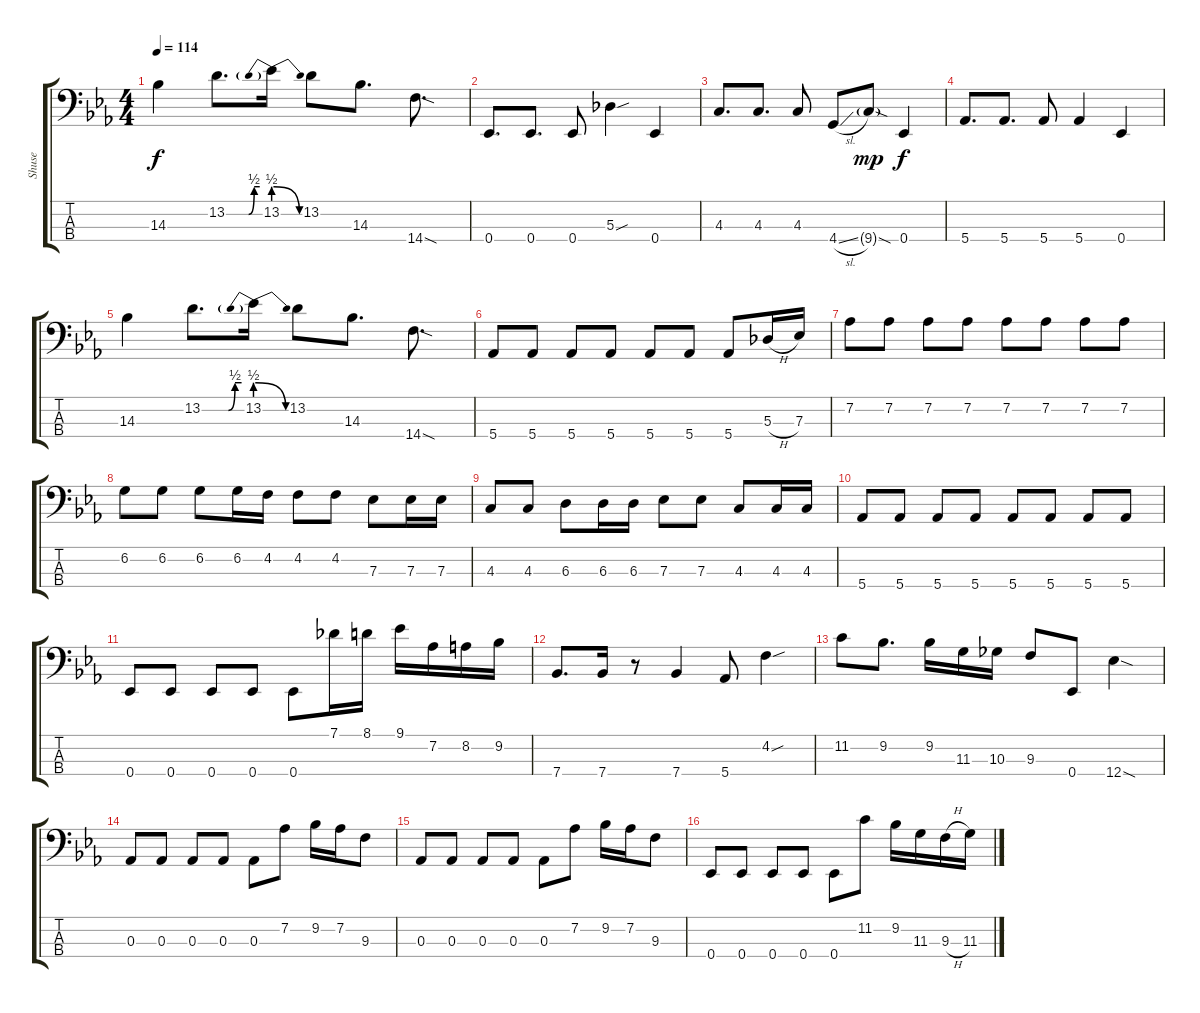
\track ("Shuse" "Shuse") {instrument electricbasspick}
\staff {score tabs}
\tuning (Gb2 Db2 Ab1 Eb1) {hide}
\ts (4 4)
\tempo 114
\clef f4
\ks eb
14.3.4{dy f} 13.2{be (custom 0 0 40 0 50 2 60 2)}.8{d} 13.2{be (prebendrelease 0 2 60 0)}.16 13.2.8 14.3.8{d} 14.4{sod}.8{d} |
0.4.8{d} 0.4.8{d} 0.4.8 5.3{sou}.4 0.4.4 |
4.3.8{d} 4.3.8{d} 4.3.8 4.4{sl}.8 9.4{sod g}.8{dy mp} 0.4.4{dy f} |
5.4.8{d} 5.4.8{d} 5.4.8 5.4.4 0.4.4 |
14.3.4 13.2{be (custom 0 0 40 0 50 2 60 2)}.8{d} 13.2{be (prebendrelease 0 2 60 0)}.16 13.2.8 14.3.8{d} 14.4{sod}.8{d} |
5.4.8 5.4.8 5.4.8 5.4.8 5.4.8 5.4.8 5.4.8 5.3{h}.16 7.3.16 |
7.2.8 7.2.8 7.2.8 7.2.8 7.2.8 7.2.8 7.2.8 7.2.8 |
6.2.8 6.2.8 6.2.8 6.2.16 4.2.16 4.2.8 4.2.8 7.3.8 7.3.16 7.3.16 |
4.3.8 4.3.8 6.3.8 6.3.16 6.3.16 7.3.8 7.3.8 4.3.8 4.3.16 4.3.16 |
5.4.8 5.4.8 5.4.8 5.4.8 5.4.8 5.4.8 5.4.8 5.4.8 |
0.4.8 0.4.8 0.4.8 0.4.8 0.4.8 7.1.16 8.1.16 9.1.16 7.2.16 8.2.16 9.2.16 |
7.4.8{d} 7.4.16 r.8 7.4.4 5.4.8 4.2{sou}.4 |
11.2.8 9.2.8{d} 9.2.16 11.3.16 10.3.16 9.3.8 0.4.8 12.4{sod}.4 |
0.3.8 0.3.8 0.3.8 0.3.8 0.3.8 7.2.8 9.2.16 7.2.16 9.3.8 |
0.3.8 0.3.8 0.3.8 0.3.8 0.3.8 7.2.8 9.2.16 7.2.16 9.3.8 |
0.4.8 0.4.8 0.4.8 0.4.8 0.4.8 11.2.8 9.2.16 11.3.16 9.3{h}.16 11.3.16
